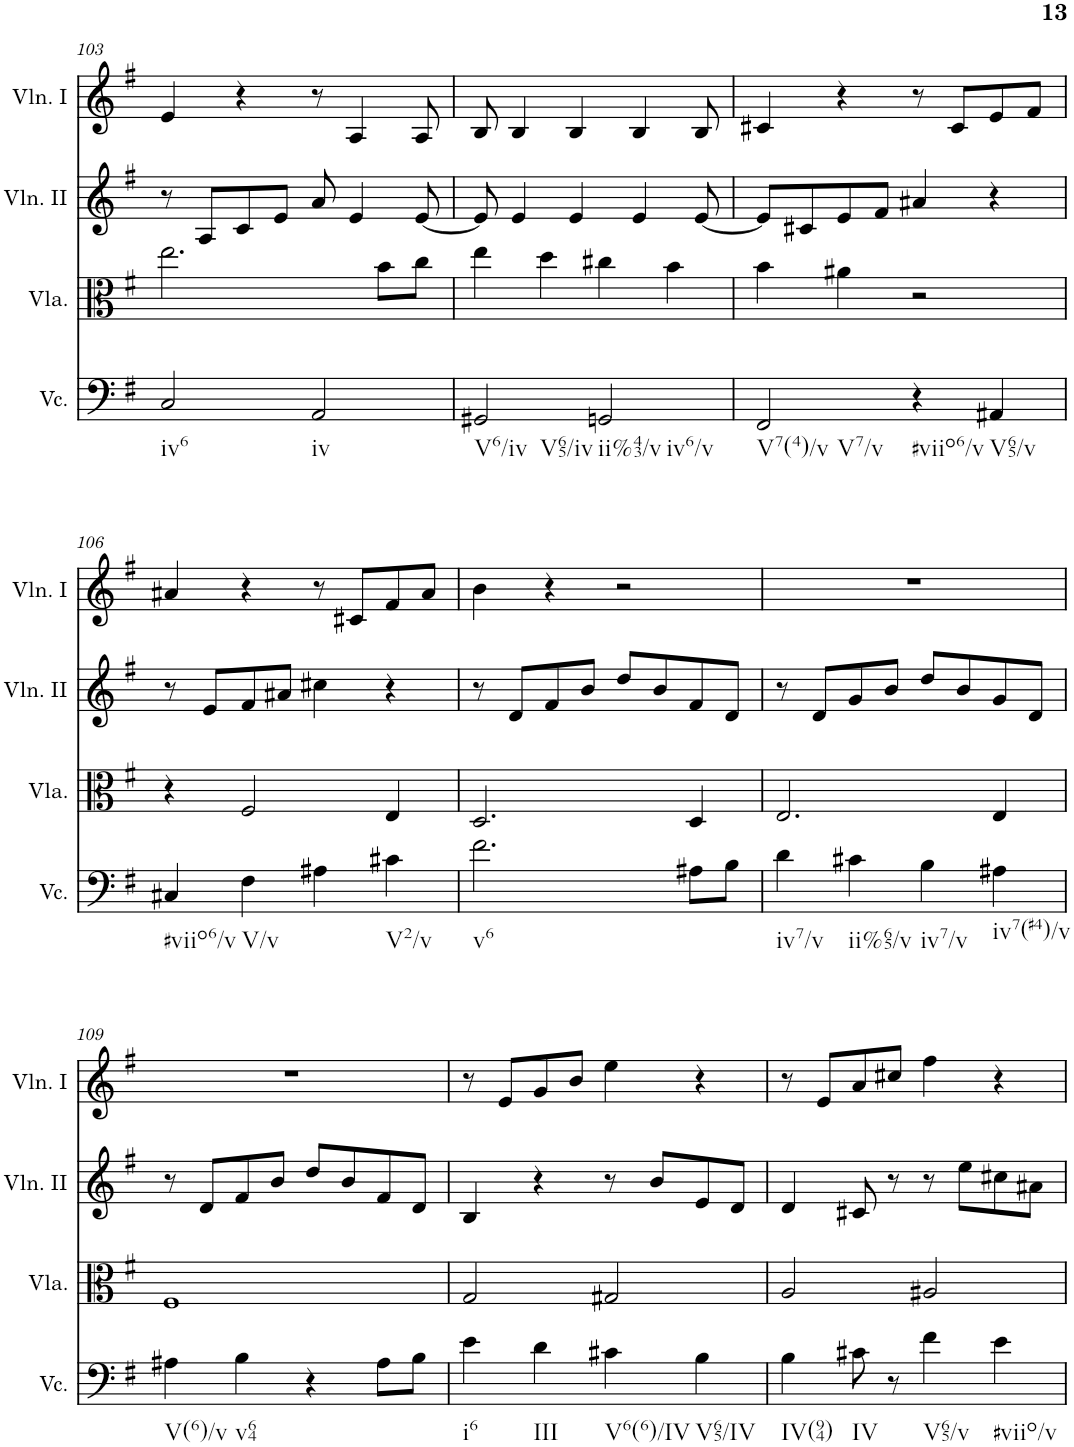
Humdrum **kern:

**kern	**kern	**kern	**kern
*part4	*part3	*part2	*part1
*staff4	*staff3	*staff2	*staff1
*I"Violoncello	*I"Viola	*I"Violino II	*I"Violino I
*I'Vc.	*I'Vla.	*I'Vln. II	*I'Vln. I
!!LO:PB:g=z
*clefF4	*clefC3	*clefG2	*clefG2
*k[f#]	*k[f#]	*k[f#]	*k[f#]
*M4/4	*M4/4	*M4/4	*M4/4
=103	=103	=103	=103
!LO:TX:b:t=iv6	!	!	!
2C/	2.ee\	8r	4e/
.	.	8A/L	.
.	.	8c/	4r
.	.	8e/J	.
!LO:TX:b:t=iv	!	!	!
2AA/	.	8a/	8r
.	.	4e/	4A/
.	8b\L	.	.
.	8cc\J	[8e/	8A/
=104	=104	=104	=104
!LO:TX:b:t=V6/iv	!	!	!
!LO:TX:b:t=V65/iv	!	!	!
2GG#X/	4ee\	8e/]	8B/
.	.	4e/	4B/
.	4dd\	.	.
.	.	4e/	4B/
!LO:TX:b:t=ii%43/v	!	!	!
!LO:TX:b:t=iv6/v	!	!	!
2GGn/	4cc#X\	.	.
.	.	4e/	4B/
.	4b\	.	.
.	.	[8e/	8B/
=105	=105	=105	=105
!LO:TX:b:t=V7(4)/v	!	!	!
!LO:TX:b:t=V7/v	!	!	!
2FF#/	4b\	8e/L]	4c#X/
.	.	8c#X/	.
.	4a#X\	8e/	4r
.	.	8f#/J	.
!LO:TX:b:t=#viio6/v	!	!	!
4r	2r	4a#X/	8r
.	.	.	8c#/L
!LO:TX:b:t=V65/v	!	!	!
4AA#X/	.	4r	8e/
.	.	.	8f#/J
!!LO:LB:g=z
=106	=106	=106	=106
!LO:TX:b:t=#viio6/v	!	!	!
4C#X/	4r	8r	4a#X/
.	.	8e/L	.
!LO:TX:b:t=V/v	!	!	!
4F#\	2F#/	8f#/	4r
.	.	8a#X/J	.
4A#X\	.	4cc#X\	8r
.	.	.	8c#X/L
!LO:TX:b:t=V2/v	!	!	!
4c#X\	4E/	4r	8f#/
.	.	.	8a#/J
=107	=107	=107	=107
!LO:TX:b:t=v6	!	!	!
2.f#\	2.D/	8r	4b\
.	.	8d/L	.
.	.	8f#/	4r
.	.	8b/J	.
.	.	8dd/L	2r
.	.	8b/	.
8A#X\L	4D/	8f#/	.
8B\J	.	8d/J	.
=108	=108	=108	=108
!LO:TX:b:t=iv7/v	!	!	!
4d\	2.E/	8r	1r
.	.	8d/L	.
!LO:TX:b:t=ii%65/v	!	!	!
4c#X\	.	8g/	.
.	.	8b/J	.
!LO:TX:b:t=iv7/v	!	!	!
4B\	.	8dd/L	.
.	.	8b/	.
!LO:TX:b:t=iv7(#4)/v	!	!	!
4A#X\	4E/	8g/	.
.	.	8d/J	.
!!LO:LB:g=z
=109	=109	=109	=109
!LO:TX:b:t=V(6)/v	!	!	!
4A#X\	1F#	8r	1r
.	.	8d/L	.
!LO:TX:b:t=v64	!	!	!
4B\	.	8f#/	.
.	.	8b/J	.
4r	.	8dd/L	.
.	.	8b/	.
8A#\L	.	8f#/	.
8B\J	.	8d/J	.
=110	=110	=110	=110
!LO:TX:b:t=i6	!	!	!
4e\	2G/	4B/	8r
.	.	.	8e/L
!LO:TX:b:t=III	!	!	!
4d\	.	4r	8g/
.	.	.	8b/J
!LO:TX:b:t=V6(6)/IV	!	!	!
4c#X\	2G#X/	8r	4ee\
.	.	8b/L	.
!LO:TX:b:t=V65/IV	!	!	!
4B\	.	8e/	4r
.	.	8d/J	.
=111	=111	=111	=111
!LO:TX:b:t=IV(94)	!	!	!
4B\	2A/	4d/	8r
.	.	.	8e/L
!LO:TX:b:t=IV	!	!	!
8c#X\	.	8c#X/	8a/
8r	.	8r	8cc#X/J
!LO:TX:b:t=V65/v	!	!	!
4f#\	2A#X/	8r	4ff#\
.	.	8ee\L	.
!LO:TX:b:t=#viio/v	!	!	!
4e\	.	8cc#X\	4r
.	.	8a#X\J	.
=	=	=	=
*-	*-	*-	*-
